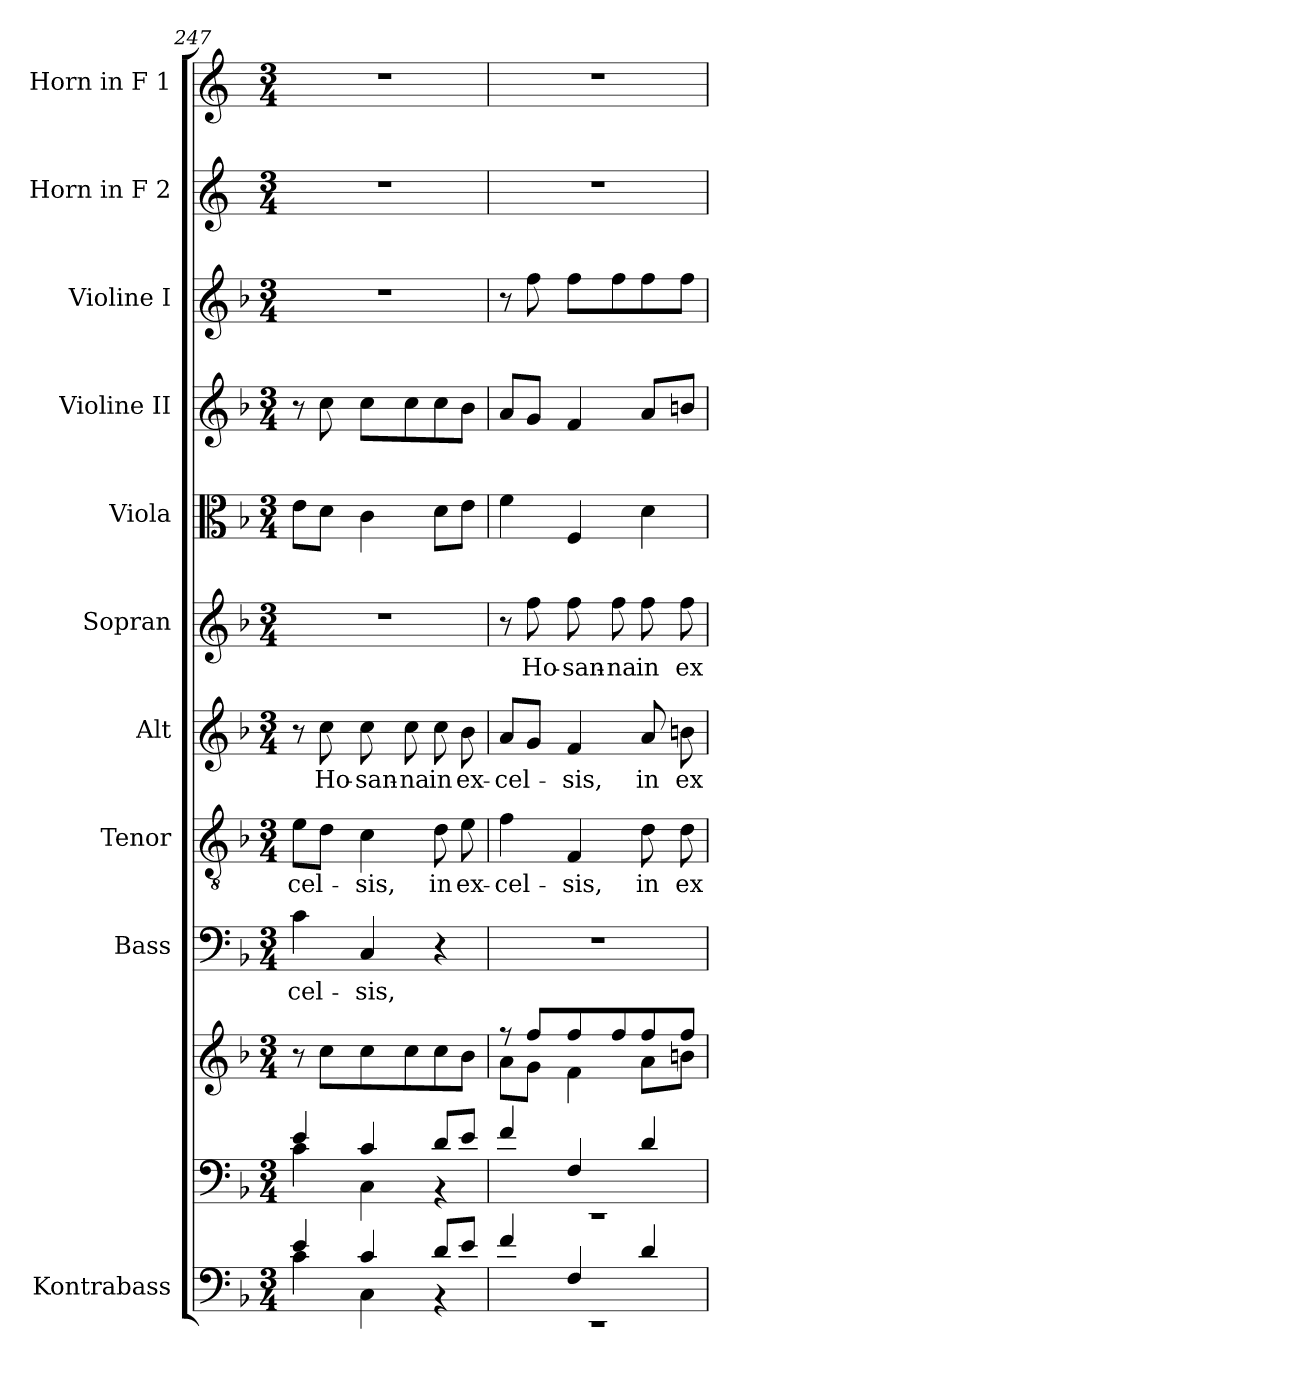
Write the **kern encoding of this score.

**kern	**kern	**kern	**kern	**text	**kern	**text	**kern	**text	**kern	**text	**kern	**kern	**kern	**kern	**kern
*part11	*part10	*part10	*part9	*part9	*part8	*part8	*part7	*part7	*part6	*part6	*part5	*part4	*part3	*part2	*part1
*staff12	*staff11	*staff10	*staff9	*staff9	*staff8	*staff8	*staff7	*staff7	*staff6	*staff6	*staff5	*staff4	*staff3	*staff2	*staff1
*I"Kontrabass	*	*	*I"Bass	*	*I"Tenor	*	*I"Alt	*	*I"Sopran	*	*I"Viola	*I"Violine II	*I"Violine I	*I"Horn in F 2	*I"Horn in F 1
*I'Kb.	*	*	*I'B	*	*I'T	*	*I'A	*	*I'S	*	*I'Vla.	*I'Vl. II	*I'Vl. I	*I'Hrn. 2	*I'Hrn. 1
*clefF4	*clefF4	*clefG2	*clefF4	*	*clefGv2	*	*clefG2	*	*clefG2	*	*clefC3	*clefG2	*clefG2	*clefG2	*clefG2
*ITrd7c12	*	*	*	*	*	*	*	*	*	*	*	*	*	*ITrd4c7	*ITrd4c7
*k[b-]	*k[b-]	*k[b-]	*k[b-]	*	*k[b-]	*	*k[b-]	*	*k[b-]	*	*k[b-]	*k[b-]	*k[b-]	*k[b-]	*k[b-]
*F:	*F:	*F:	*F:	*	*F:	*	*F:	*	*F:	*	*F:	*F:	*F:	*F:	*F:
*M3/4	*M3/4	*M3/4	*M3/4	*	*M3/4	*	*M3/4	*	*M3/4	*	*M3/4	*M3/4	*M3/4	*M3/4	*M3/4
=247	=247	=247	=247	=247	=247	=247	=247	=247	=247	=247	=247	=247	=247	=247	=247
*^	*^	*	*	*	*	*	*	*	*	*	*	*	*	*	*
!	!	!	!	!	!	!LO:LY:b	!	!LO:LY:b	!	!	!	!	!	!	!	!	!
4E/	4C\	4e/	4c\	8r	4c\	-cel-	8e\L	-cel-	8r	.	2.r	.	8e\L	8r	2.r	2.r	2.r
!	!	!	!	!	!	!	!	!	!	!LO:LY:b	!	!	!	!	!	!	!
.	.	.	.	8cc\L	.	.	8d\J	.	8cc\	Ho-	.	.	8d\J	8cc\	.	.	.
!	!	!	!	!	!	!LO:LY:b	!	!LO:LY:b	!	!LO:LY:b	!	!	!	!	!	!	!
4C/	4CC\	4c/	4C\	8cc\	4C/	-sis,	4c\	-sis,	8cc\	-san-	.	.	4c\	8cc\L	.	.	.
!	!	!	!	!	!	!	!	!	!	!LO:LY:b	!	!	!	!	!	!	!
.	.	.	.	8cc\	.	.	.	.	8cc\	-na	.	.	.	8cc\	.	.	.
!	!	!	!	!	!	!	!	!LO:LY:b	!	!LO:LY:b	!	!	!	!	!	!	!
8D/L	4rBB	8d/L	4rBB	8cc\	4r	.	8d\	in	8cc\	in	.	.	8d\L	8cc\	.	.	.
!	!	!	!	!	!	!	!	!LO:LY:b	!	!LO:LY:b	!	!	!	!	!	!	!
8E/J	.	8e/J	.	8b-\J	.	.	8e\	ex-	8b-\	ex-	.	.	8e\J	8b-\J	.	.	.
=248	=248	=248	=248	=248	=248	=248	=248	=248	=248	=248	=248	=248	=248	=248	=248	=248	=248
!	!LO:N:vis=1	!	!LO:N:vis=1	!	!	!	!	!LO:LY:b	!	!LO:LY:b	!	!	!	!	!	!	!
*	*	*	*	*^	*	*	*	*	*	*	*	*	*	*	*	*	*
4F/	2.rEE	4f/	2.rEE	8ree	8a\L	2.r	.	4f\	-cel-	8a/L	-cel-	8r	.	4f\	8a/L	8r	2.r	2.r
!	!	!	!	!	!	!	!	!	!	!	!	!	!LO:LY:b	!	!	!	!	!
.	.	.	.	8ff/L	8g\J	.	.	.	.	8g/J	.	8ff\	Ho-	.	8g/J	8ff\	.	.
!	!	!	!	!	!	!	!	!	!LO:LY:b	!	!LO:LY:b	!	!LO:LY:b	!	!	!	!	!
4FF/	.	4F/	.	8ff/	4f\	.	.	4F/	-sis,	4f/	-sis,	8ff\	-san-	4F/	4f/	8ff\L	.	.
!	!	!	!	!	!	!	!	!	!	!	!	!	!LO:LY:b	!	!	!	!	!
.	.	.	.	8ff/	.	.	.	.	.	.	.	8ff\	-na	.	.	8ff\	.	.
!	!	!	!	!	!	!	!	!	!LO:LY:b	!	!LO:LY:b	!	!LO:LY:b	!	!	!	!	!
4D/	.	4d/	.	8ff/	8a\L	.	.	8d\	in	8a/	in	8ff\	in	4d\	8a/L	8ff\	.	.
!	!	!	!	!	!	!	!	!	!LO:LY:b	!	!LO:LY:b	!	!LO:LY:b	!	!	!	!	!
.	.	.	.	8ff/J	8bn\J	.	.	8d\	ex-	8bn\	ex-	8ff\	ex-	.	8bn/J	8ff\J	.	.
*v	*v	*	*	*	*	*	*	*	*	*	*	*	*	*	*	*	*	*
*	*v	*v	*	*	*	*	*	*	*	*	*	*	*	*	*	*	*
*	*	*v	*v	*	*	*	*	*	*	*	*	*	*	*	*	*
=	=	=	=	=	=	=	=	=	=	=	=	=	=	=	=
*-	*-	*-	*-	*-	*-	*-	*-	*-	*-	*-	*-	*-	*-	*-	*-
